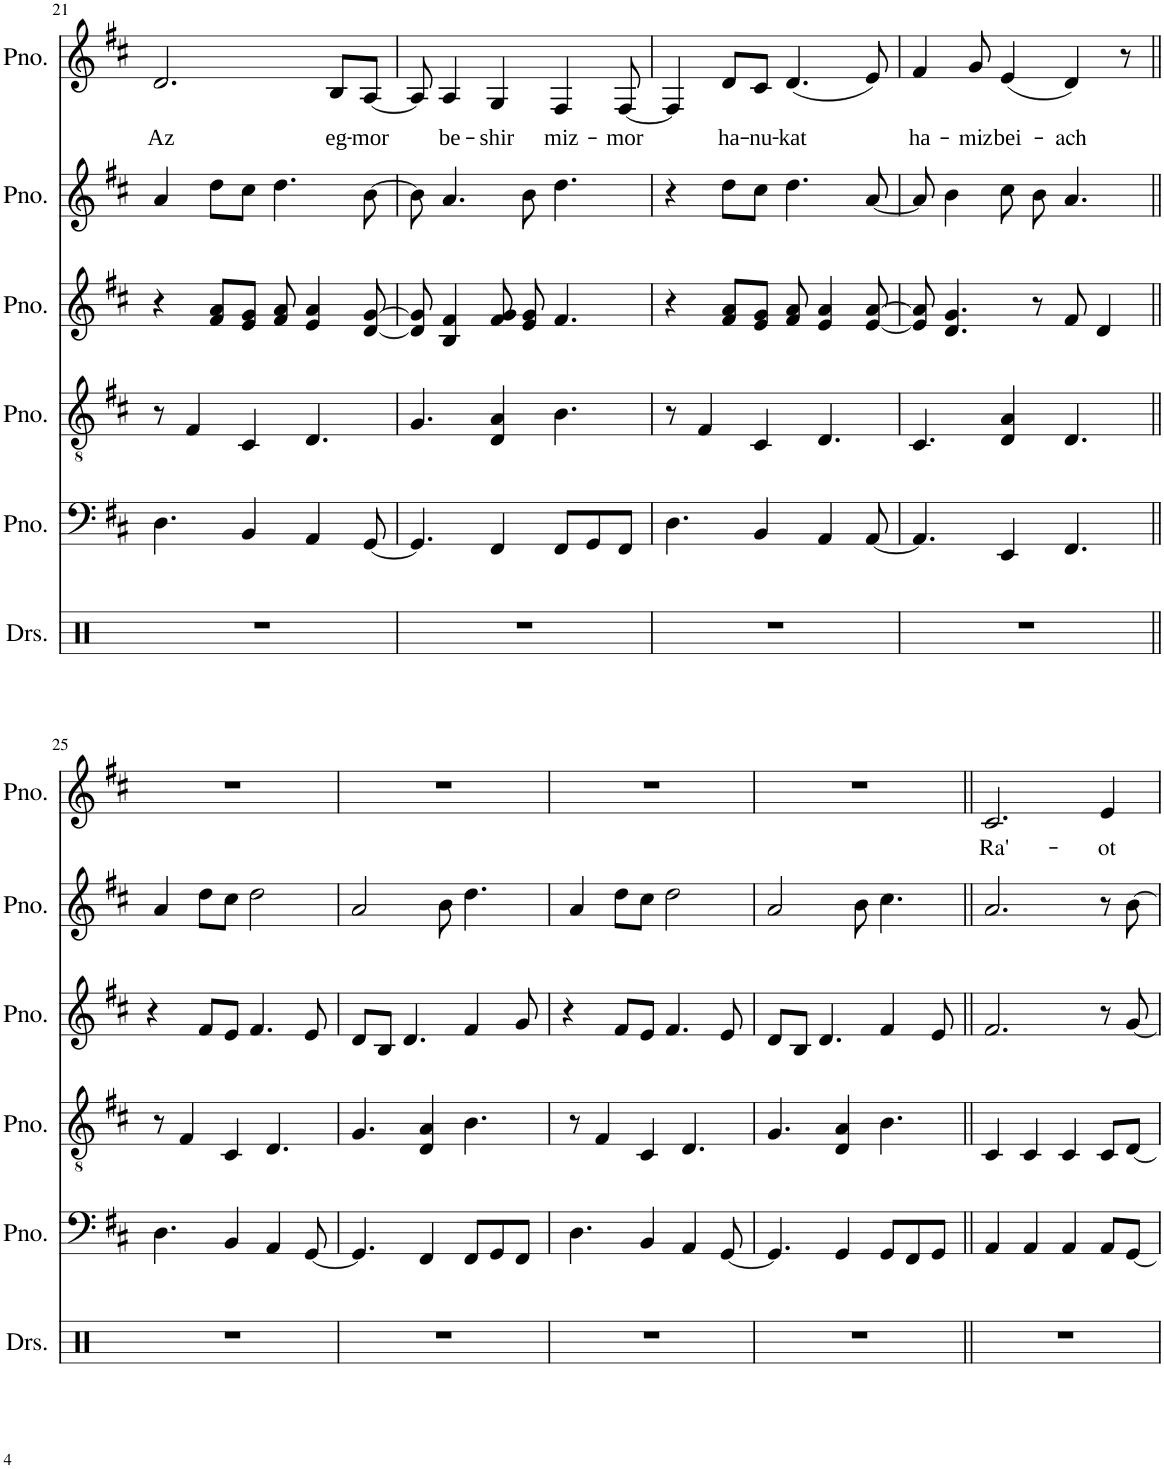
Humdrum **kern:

**kern	**kern	**kern	**kern	**kern	**kern	**text
*part6	*part5	*part4	*part3	*part2	*part1	*part1
*staff6	*staff5	*staff4	*staff3	*staff2	*staff1	*staff1
*I"Drumset	*I"Piano	*I"Piano	*I"Piano	*I"Piano	*I"Piano	*
*I'Drs.	*I'Pno.	*I'Pno.	*I'Pno.	*I'Pno.	*I'Pno.	*
!!LO:PB:g=z
*clefX	*clefF4	*clefGv2	*clefG2	*clefG2	*clefG2	*
*k[]	*k[f#c#]	*k[f#c#]	*k[f#c#]	*k[f#c#]	*k[f#c#]	*
*M4/4	*M4/4	*M4/4	*M4/4	*M4/4	*M4/4	*
=21	=21	=21	=21	=21	=21	=21
!	!	!	!	!	!	!LO:LY:b
1r	4.D\	8r	4r	4a/	2.d/	Az
.	.	4F#/	.	.	.	.
.	.	.	8f#/ 8a/L	8dd\L	.	.
.	4BB/	4C#/	8e/ 8g/J	8cc#\J	.	.
.	.	.	8f#/ 8a/	4.dd\	.	.
.	4AA/	4.D/	4e/ 4a/	.	.	.
!	!	!	!	!	!	!LO:LY:b
.	.	.	.	.	8B/L	eg-
!	!	!	!	!	!	!LO:LY:b
.	[8GG/	.	[8d/ [8g/	[8b\	[8A/J	-mor
=22	=22	=22	=22	=22	=22	=22
1r	4.GG/]	4.G/	8d/] 8g/]	8b\]	8A/]	.
!	!	!	!	!	!	!LO:LY:b
.	.	.	4B/ 4f#/	4.a/	4A/	be-
!	!	!	!	!	!	!LO:LY:b
.	4FF#/	4D/ 4A/	8f#/ 8g/	.	4G/	-shir
.	.	.	8e/ 8g/	8b\	.	.
!	!	!	!	!	!	!LO:LY:b
.	8FF#/L	4.B\	4.f#/	4.dd\	4F#/	miz-
.	8GG/	.	.	.	.	.
!	!	!	!	!	!	!LO:LY:b
.	8FF#/J	.	.	.	[8F#/	-mor
=23	=23	=23	=23	=23	=23	=23
1r	4.D\	8r	4r	4r	4F#/]	.
.	.	4F#/	.	.	.	.
!	!	!	!	!	!	!LO:LY:b
.	.	.	8f#/ 8a/L	8dd\L	8d/L	ha-
!	!	!	!	!	!	!LO:LY:b
.	4BB/	4C#/	8e/ 8g/J	8cc#\J	8c#/J	-nu-
!	!	!	!	!	!	!LO:LY:b
.	.	.	8f#/ 8a/	4.dd\	(4.d/	-kat
.	4AA/	4.D/	4e/ 4a/	.	.	.
.	[8AA/	.	[8e/ [8a/	[8a/	8e/)	.
=24	=24	=24	=24	=24	=24	=24
!	!	!	!	!	!	!LO:LY:b
1r	4.AA/]	4.C#/	8e/] 8a/]	8a/]	4f#/	-ha-
.	.	.	4.d/ 4.g/	4b\	.	.
!	!	!	!	!	!	!LO:LY:b
.	.	.	.	.	8g/	-miz
!	!	!	!	!	!	!LO:LY:b
.	4EE/	4D/ 4A/	.	8cc#\	(4e/	bei-
.	.	.	8r	8b\	.	.
!	!	!	!	!	!	!LO:LY:b
.	4.FF#/	4.D/	8f#/	4.a/	4d/)	-ach
.	.	.	4d/	.	.	.
.	.	.	.	.	8r	.
!!LO:LB:g=z
=25||	=25||	=25||	=25||	=25||	=25||	=25||
1r	4.D\	8r	4r	4a/	1r	.
.	.	4F#/	.	.	.	.
.	.	.	8f#/L	8dd\L	.	.
.	4BB/	4C#/	8e/J	8cc#\J	.	.
.	.	.	4.f#/	2dd\	.	.
.	4AA/	4.D/	.	.	.	.
.	[8GG/	.	8e/	.	.	.
=26	=26	=26	=26	=26	=26	=26
1r	4.GG/]	4.G/	8d/L	2a/	1r	.
.	.	.	8B/J	.	.	.
.	.	.	4.d/	.	.	.
.	4FF#/	4D/ 4A/	.	.	.	.
.	.	.	.	8b\	.	.
.	8FF#/L	4.B\	4f#/	4.dd\	.	.
.	8GG/	.	.	.	.	.
.	8FF#/J	.	8g/	.	.	.
=27	=27	=27	=27	=27	=27	=27
1r	4.D\	8r	4r	4a/	1r	.
.	.	4F#/	.	.	.	.
.	.	.	8f#/L	8dd\L	.	.
.	4BB/	4C#/	8e/J	8cc#\J	.	.
.	.	.	4.f#/	2dd\	.	.
.	4AA/	4.D/	.	.	.	.
.	[8GG/	.	8e/	.	.	.
=28	=28	=28	=28	=28	=28	=28
1r	4.GG/]	4.G/	8d/L	2a/	1r	.
.	.	.	8B/J	.	.	.
.	.	.	4.d/	.	.	.
.	4GG/	4D/ 4A/	.	.	.	.
.	.	.	.	8b\	.	.
.	8GG/L	4.B\	4f#/	4.cc#\	.	.
.	8FF#/	.	.	.	.	.
.	8GG/J	.	8e/	.	.	.
=29||	=29||	=29||	=29||	=29||	=29||	=29||
!	!	!	!	!	!	!LO:LY:b
1r	4AA/	4C#/	2.f#/	2.a/	2.c#/	Ra'-
.	4AA/	4C#/	.	.	.	.
.	4AA/	4C#/	.	.	.	.
!	!	!	!	!	!	!LO:LY:b
.	8AA/L	8C#/L	8r	8r	4e/	-ot
.	[8GG/J	[8D/J	[8g/	[8b\	.	.
=	=	=	=	=	=	=
*-	*-	*-	*-	*-	*-	*-
